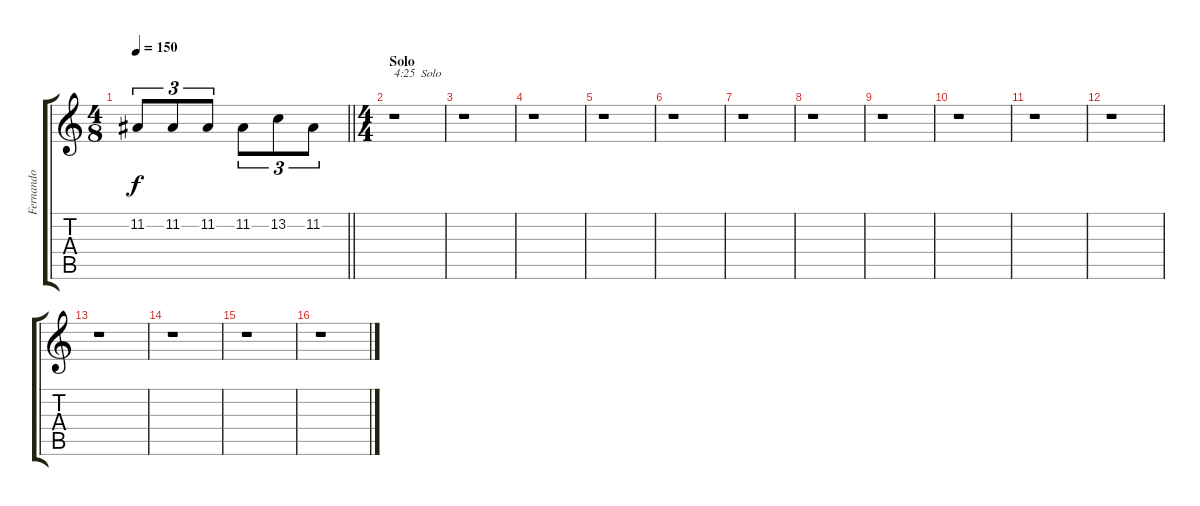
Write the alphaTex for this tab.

\track ("Fernando" "Fernando") {instrument flute}
\staff {score tabs}
\tuning (E4 B3 G3 D3 A2 E2) {hide}
\ts (4 8)
\tempo 150
\clef g2
\barLineRight lightlight
\ks c
11.2.8{tu (3 2) dy f} 11.2.8{tu (3 2)} 11.2.8{tu (3 2)} 11.2.8{tu (3 2)} 13.2.8{tu (3 2)} 11.2.8{tu (3 2)} |
\ts (4 4)
\section ("" "Solo")
r.1{txt "4:25  Solo"} |
r.1 |
r.1 |
r.1 |
r.1 |
r.1 |
r.1 |
r.1 |
r.1 |
r.1 |
r.1 |
r.1 |
r.1 |
r.1 |
r.1
